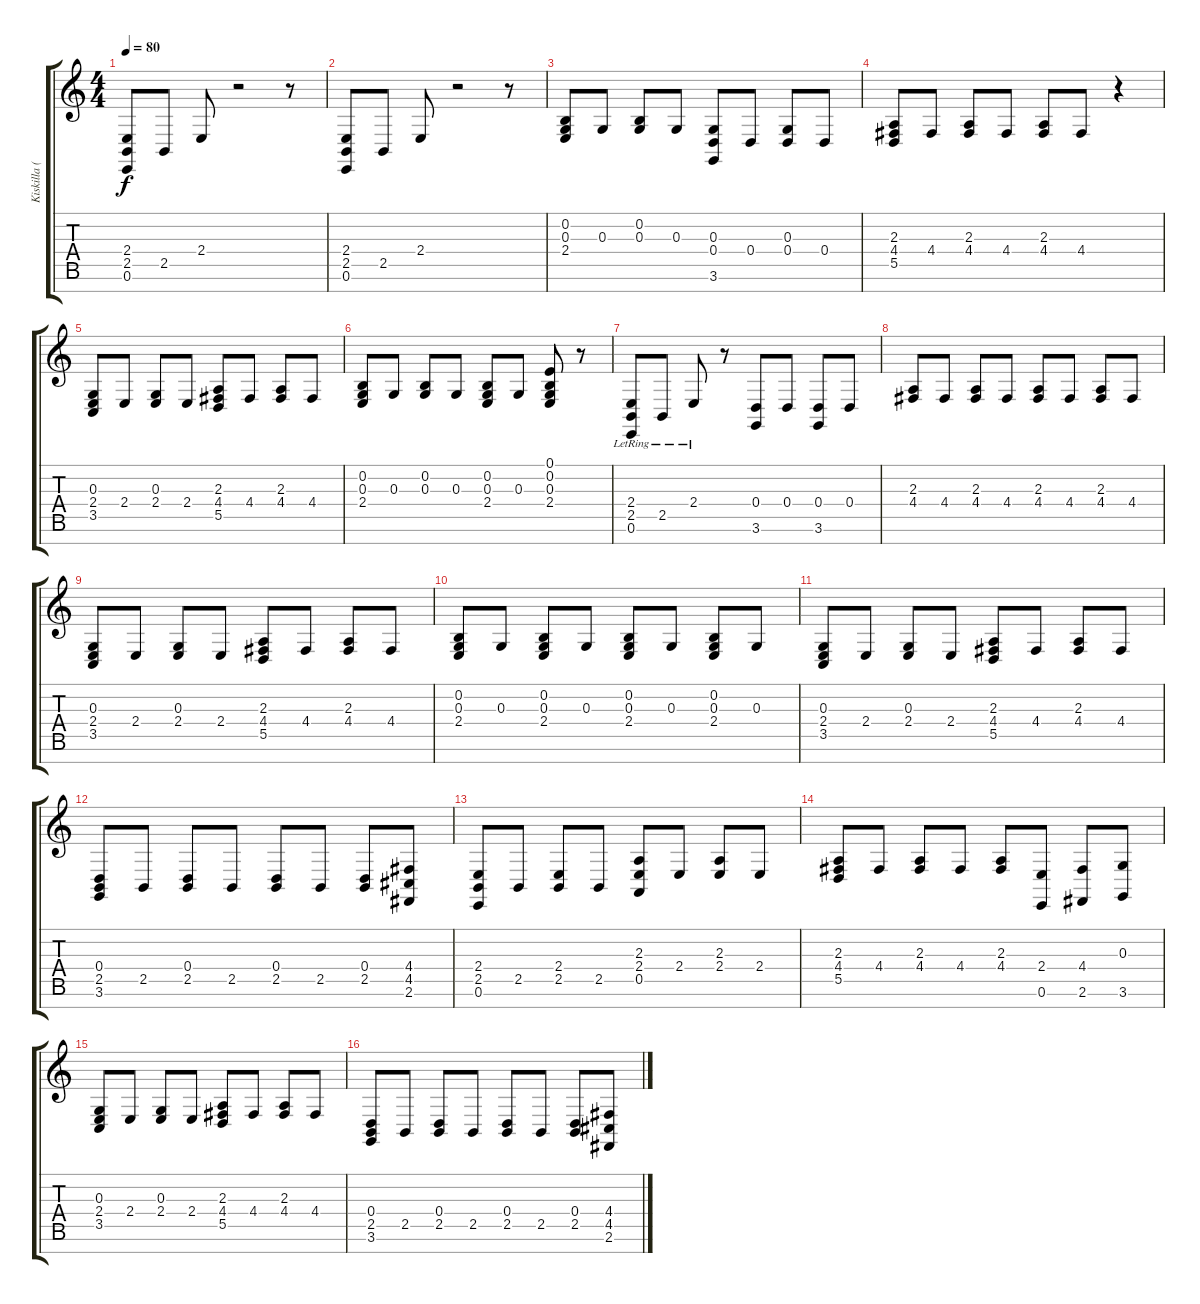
\track ("Kiskilla (left hand)" "Kiskilla (") {instrument acousticgrandpiano}
\staff {score tabs}
\tuning (E4 B3 G3 D3 A2 E2 B1) {hide}
\ts (4 4)
\tempo 80
\clef g2
\ks c
(2.4 2.5 0.6).8{dy f instrument acousticgrandpiano} 2.5.8 2.4.8 r.2 r.8 |
(2.4 2.5 0.6).8 2.5.8 2.4.8 r.2 r.8 |
(0.2 0.3 2.4).8 0.3.8 (0.2 0.3).8 0.3.8 (0.3 0.4 3.6).8 0.4.8 (0.3 0.4).8 0.4.8 |
(2.3 4.4 5.5).8 4.4.8 (2.3 4.4).8 4.4.8 (2.3 4.4).8 4.4.8 r.4 |
(0.3 2.4 3.5).8 2.4.8 (0.3 2.4).8 2.4.8 (2.3 4.4 5.5).8 4.4.8 (2.3 4.4).8 4.4.8 |
(0.2 0.3 2.4).8 0.3.8 (0.2 0.3).8 0.3.8 (0.2 0.3 2.4).8 0.3.8 (0.1 0.2 0.3 2.4).8 r.8 |
(2.4{lr} 2.5{lr} 0.6{lr}).8 2.5{lr}.8 2.4{lr}.8 r.8 (0.4 3.6).8 0.4.8 (0.4 3.6).8 0.4.8 |
(2.3 4.4).8 4.4.8 (2.3 4.4).8 4.4.8 (2.3 4.4).8 4.4.8 (2.3 4.4).8 4.4.8 |
(0.3 2.4 3.5).8 2.4.8 (0.3 2.4).8 2.4.8 (2.3 4.4 5.5).8 4.4.8 (2.3 4.4).8 4.4.8 |
(0.2 0.3 2.4).8 0.3.8 (0.2 0.3 2.4).8 0.3.8 (0.2 0.3 2.4).8 0.3.8 (0.2 0.3 2.4).8 0.3.8 |
(0.3 2.4 3.5).8 2.4.8 (0.3 2.4).8 2.4.8 (2.3 4.4 5.5).8 4.4.8 (2.3 4.4).8 4.4.8 |
(0.4 2.5 3.6).8 2.5.8 (0.4 2.5).8 2.5.8 (0.4 2.5).8 2.5.8 (0.4 2.5).8 (4.4 4.5 2.6).8 |
(2.4 2.5 0.6).8 2.5.8 (2.4 2.5).8 2.5.8 (2.3 2.4 0.5).8 2.4.8 (2.3 2.4).8 2.4.8 |
(2.3 4.4 5.5).8 4.4.8 (2.3 4.4).8 4.4.8 (2.3 4.4).8 (2.4 0.6).8 (4.4 2.6).8 (0.3 3.6).8 |
(0.3 2.4 3.5).8 2.4.8 (0.3 2.4).8 2.4.8 (2.3 4.4 5.5).8 4.4.8 (2.3 4.4).8 4.4.8 |
(0.4 2.5 3.6).8 2.5.8 (0.4 2.5).8 2.5.8 (0.4 2.5).8 2.5.8 (0.4 2.5).8 (4.4 4.5 2.6).8
